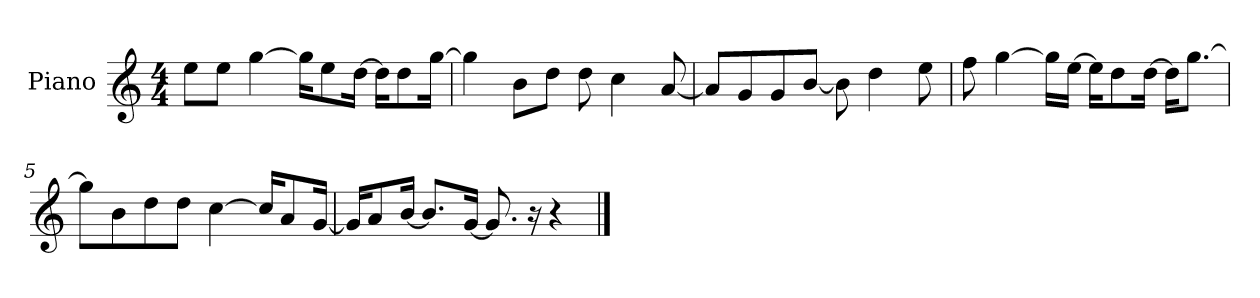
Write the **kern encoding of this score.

**kern
*part1
*staff1
*I"Piano
*I'P-no
*clefG2
*k[]
*M4/4
*MM90
=1
8ee\L
8ee\J
[4gg\
16gg\KL]
8ee\
[16dd\Jk
16dd\KL]
8dd\
[16gg\Jk
=2
4gg\]
8b\L
8dd\J
8dd\
4cc\
[8a/
=3
8a/L]
8g/
8g/
[8b/J
8b\]
4dd\
8ee\
=4
8ff\
[4gg\
16gg\LL]
[16ee\JJ
16ee\KL]
8dd\
[16dd\Jk
16dd\KL]
[8.gg\J
=5
8gg\L]
8b\
8dd\
8dd\J
[4cc\
16cc/KL]
8a/
[16g/Jk
!!LO:LB:g=z
=6
16g/KL]
8a/
[16b/Jk
8.b/L]
[16g/Jk
8.g/]
16r
4r
==
*-
